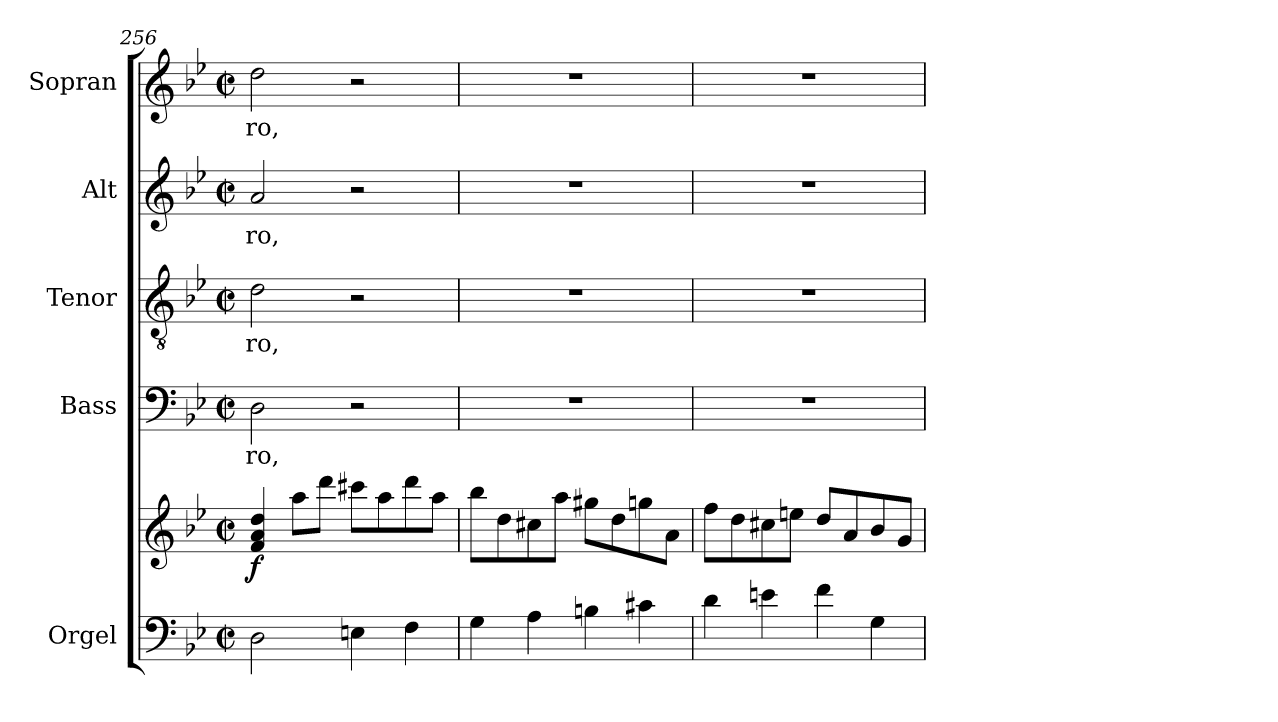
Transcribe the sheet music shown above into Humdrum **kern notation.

**kern	**kern	**dynam	**kern	**text	**kern	**text	**kern	**text	**kern	**text
*part5	*part5	*part5	*part4	*part4	*part3	*part3	*part2	*part2	*part1	*part1
*staff6	*staff5	*staff5/6	*staff4	*staff4	*staff3	*staff3	*staff2	*staff2	*staff1	*staff1
*I"Orgel	*	*	*I"Bass	*	*I"Tenor	*	*I"Alt	*	*I"Sopran	*
*I'Org.	*	*	*I'B.	*	*I'T.	*	*I'A.	*	*I'S.	*
*clefF4	*clefG2	*	*clefF4	*	*clefGv2	*	*clefG2	*	*clefG2	*
*k[b-e-]	*k[b-e-]	*	*k[b-e-]	*	*k[b-e-]	*	*k[b-e-]	*	*k[b-e-]	*
*B-:	*B-:	*	*B-:	*	*B-:	*	*B-:	*	*B-:	*
*M2/2	*M2/2	*	*M2/2	*	*M2/2	*	*M2/2	*	*M2/2	*
*met(c|)	*met(c|)	*	*met(c|)	*	*met(c|)	*	*met(c|)	*	*met(c|)	*
=256	=256	=256	=256	=256	=256	=256	=256	=256	=256	=256
!	!	!LO:DY:b	!	!LO:LY:b	!	!LO:LY:b	!	!LO:LY:b	!	!LO:LY:b
2D\	4f/ 4a/ 4dd/	f	2D\	-ro,	2d\	-ro,	2a/	-ro,	2dd\	-ro,
.	8aa\L	.	.	.	.	.	.	.	.	.
.	8ddd\J	.	.	.	.	.	.	.	.	.
4En\	8ccc#X\L	.	2r	.	2r	.	2r	.	2r	.
.	8aa\	.	.	.	.	.	.	.	.	.
4F\	8ddd\	.	.	.	.	.	.	.	.	.
.	8aa\J	.	.	.	.	.	.	.	.	.
=257	=257	=257	=257	=257	=257	=257	=257	=257	=257	=257
4G\	8bb-\L	.	1r	.	1r	.	1r	.	1r	.
.	8dd\	.	.	.	.	.	.	.	.	.
4A\	8cc#X\	.	.	.	.	.	.	.	.	.
.	8aa\J	.	.	.	.	.	.	.	.	.
4Bn\	8gg#X\L	.	.	.	.	.	.	.	.	.
.	8dd\	.	.	.	.	.	.	.	.	.
4c#X\	8ggn\	.	.	.	.	.	.	.	.	.
.	8a\J	.	.	.	.	.	.	.	.	.
=258	=258	=258	=258	=258	=258	=258	=258	=258	=258	=258
4d\	8ff\L	.	1r	.	1r	.	1r	.	1r	.
.	8dd\	.	.	.	.	.	.	.	.	.
4en\	8cc#X\	.	.	.	.	.	.	.	.	.
.	8een\J	.	.	.	.	.	.	.	.	.
4f\	8dd/L	.	.	.	.	.	.	.	.	.
.	8a/	.	.	.	.	.	.	.	.	.
4G\	8b-/	.	.	.	.	.	.	.	.	.
.	8g/J	.	.	.	.	.	.	.	.	.
=	=	=	=	=	=	=	=	=	=	=
*-	*-	*-	*-	*-	*-	*-	*-	*-	*-	*-
